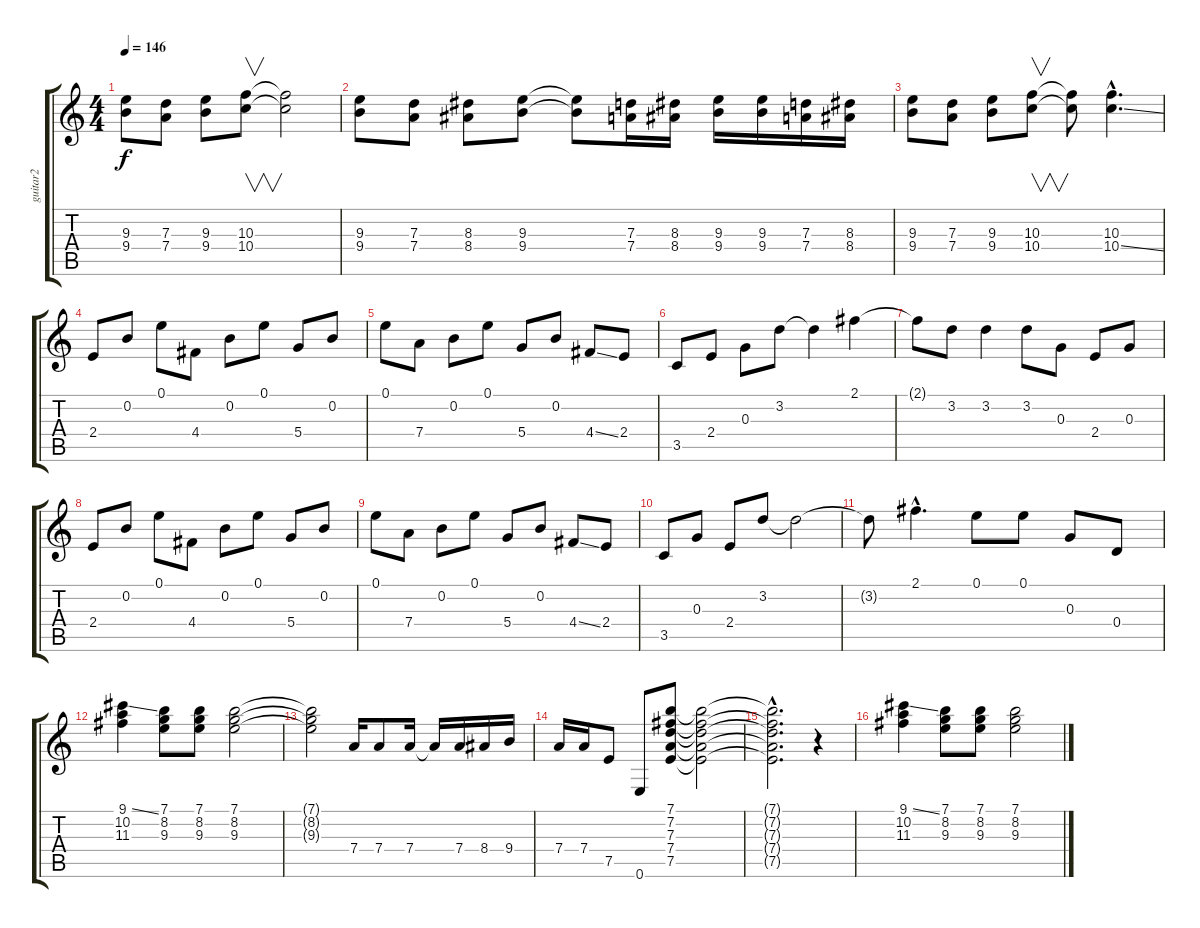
\track ("guitar2" "guitar2") {instrument overdrivenguitar}
\staff {score tabs}
\tuning (E4 B3 G3 D3 A2 E2) {hide}
\ts (4 4)
\tempo 146
\clef g2
\ks c
(9.3 9.4).8{dy f} (7.3 7.4).8 (9.3 9.4).8 (10.3 10.4).8{v} (10.3{t} 10.4{t}).2 |
(9.3 9.4).8 (7.3 7.4).8 (8.3 8.4).8 (9.3 9.4).8 (9.3{t} 9.4{t}).8 (7.3 7.4).16 (8.3 8.4).16 (9.3 9.4).16 (9.3 9.4).16 (7.3 7.4).16 (8.3 8.4).16 |
(9.3 9.4).8 (7.3 7.4).8 (9.3 9.4).8 (10.3 10.4).8{v} (10.3{t} 10.4{t}).8 (10.3{hac} 10.4{ss hac}).4{d} |
2.4.8 0.2.8 0.1.8 4.4.8 0.2.8 0.1.8 5.4.8 0.2.8 |
0.1.8 7.4.8 0.2.8 0.1.8 5.4.8 0.2.8 4.4{ss}.8 2.4.8 |
3.5.8 2.4.8 0.3.8 3.2.8 3.2{t}.4 2.1.4 |
2.1{t}.8 3.2.8 3.2.4 3.2.8 0.3.8 2.4.8 0.3.8 |
2.4.8 0.2.8 0.1.8 4.4.8 0.2.8 0.1.8 5.4.8 0.2.8 |
0.1.8 7.4.8 0.2.8 0.1.8 5.4.8 0.2.8 4.4{ss}.8 2.4.8 |
3.5.8 0.3.8 2.4.8 3.2.8 3.2{t}.2 |
3.2{t}.8 2.1{hac}.4{d} 0.1.8 0.1.8 0.3.8 0.4.8 |
(9.1{ss} 10.2 11.3).4 (7.1 8.2 9.3).8 (7.1 8.2 9.3).8 (7.1 8.2 9.3).2 |
(7.1{t} 8.2{t} 9.3{t}).2 7.4.16 7.4.8 7.4.16 7.4{t}.16 7.4.16 8.4.16 9.4.16 |
7.4.16 7.4.16 7.5.8 0.6.8 (7.1 7.2 7.3 7.4 7.5).8 (7.1{t} 7.2{t} 7.3{t} 7.4{t} 7.5{t}).2 |
(7.1{hac t} 7.2{hac t} 7.3{hac t} 7.4{hac t} 7.5{hac t}).2{d} r.4 |
(9.1{ss} 10.2 11.3).4 (7.1 8.2 9.3).8 (7.1 8.2 9.3).8 (7.1 8.2 9.3).2
